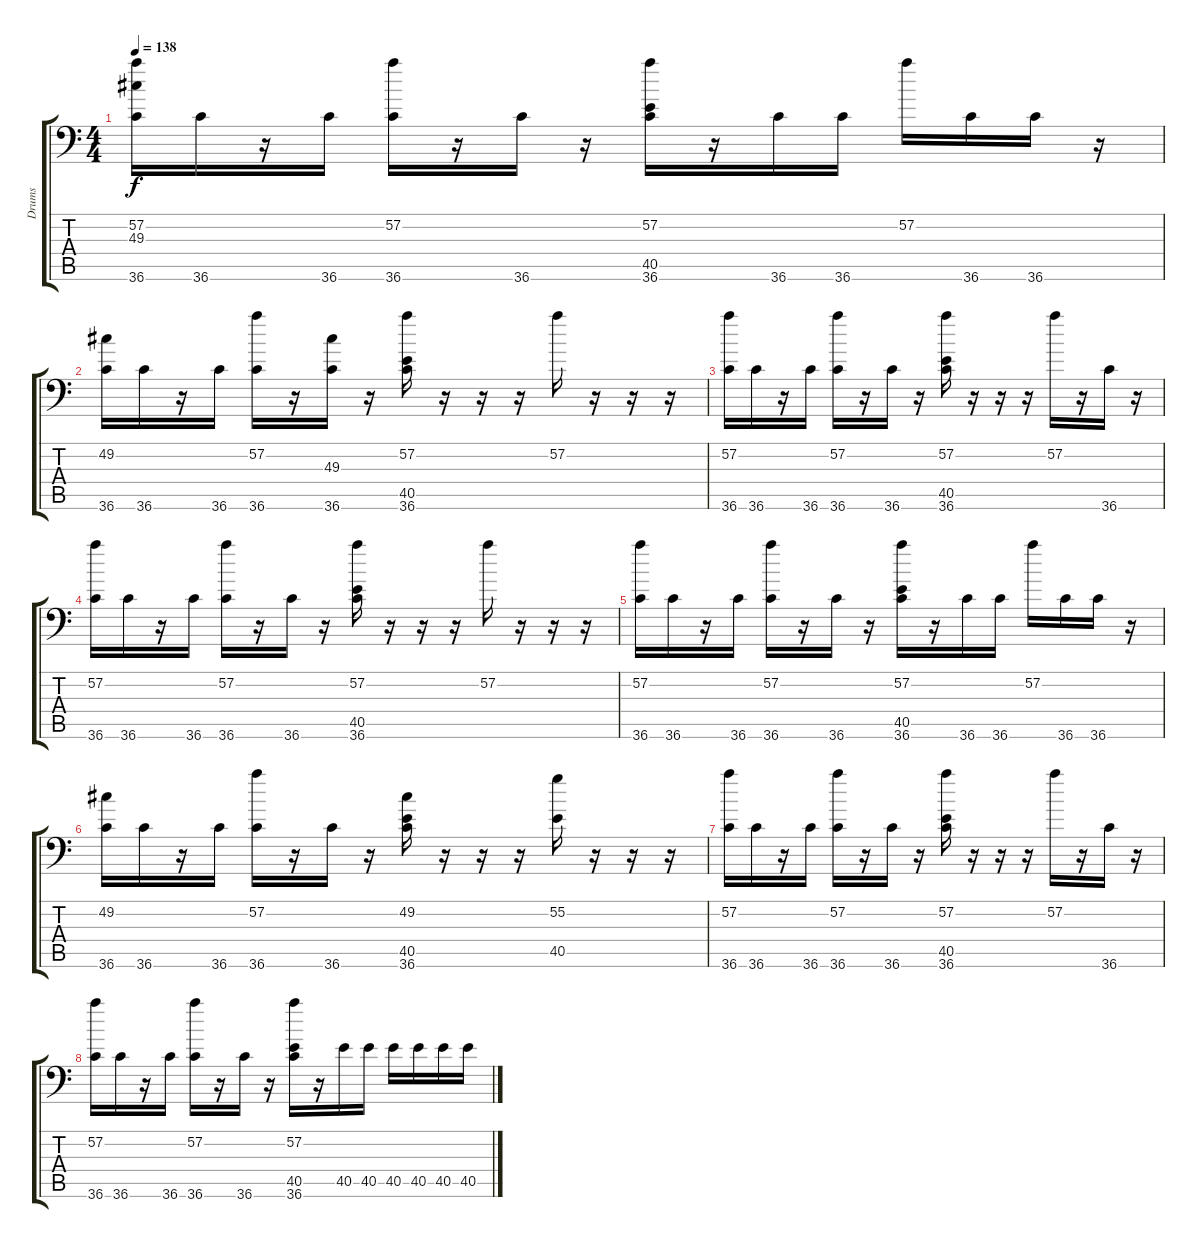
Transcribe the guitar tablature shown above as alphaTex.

\track ("Drums" "Drums") {instrument acousticgrandpiano}
\staff {score tabs}
\tuning (C-1 C-1 C-1 C-1 C-1 C-1) {hide}
\ts (4 4)
\tempo 138
\clef f4
\ks c
(57.2 49.3 36.6).16{dy f} 36.6.16 r.16 36.6.16 (57.2 36.6).16 r.16 36.6.16 r.16 (57.2 40.5 36.6).16 r.16 36.6.16 36.6.16 57.2.16 36.6.16 36.6.16 r.16 |
(49.2 36.6).16 36.6.16 r.16 36.6.16 (57.2 36.6).16 r.16 (49.3 36.6).16 r.16 (57.2 40.5 36.6).16 r.16 r.16 r.16 57.2.16 r.16 r.16 r.16 |
(57.2 36.6).16 36.6.16 r.16 36.6.16 (57.2 36.6).16 r.16 36.6.16 r.16 (57.2 40.5 36.6).16 r.16 r.16 r.16 57.2.16 r.16 36.6.16 r.16 |
(57.2 36.6).16 36.6.16 r.16 36.6.16 (57.2 36.6).16 r.16 36.6.16 r.16 (57.2 40.5 36.6).16 r.16 r.16 r.16 57.2.16 r.16 r.16 r.16 |
(57.2 36.6).16 36.6.16 r.16 36.6.16 (57.2 36.6).16 r.16 36.6.16 r.16 (57.2 40.5 36.6).16 r.16 36.6.16 36.6.16 57.2.16 36.6.16 36.6.16 r.16 |
(49.2 36.6).16 36.6.16 r.16 36.6.16 (57.2 36.6).16 r.16 36.6.16 r.16 (49.2 40.5 36.6).16 r.16 r.16 r.16 (55.2 40.5).16 r.16 r.16 r.16 |
(57.2 36.6).16 36.6.16 r.16 36.6.16 (57.2 36.6).16 r.16 36.6.16 r.16 (57.2 40.5 36.6).16 r.16 r.16 r.16 57.2.16 r.16 36.6.16 r.16 |
(57.2 36.6).16 36.6.16 r.16 36.6.16 (57.2 36.6).16 r.16 36.6.16 r.16 (57.2 40.5 36.6).16 r.16 40.5.16 40.5.16 40.5.16 40.5.16 40.5.16 40.5.16
